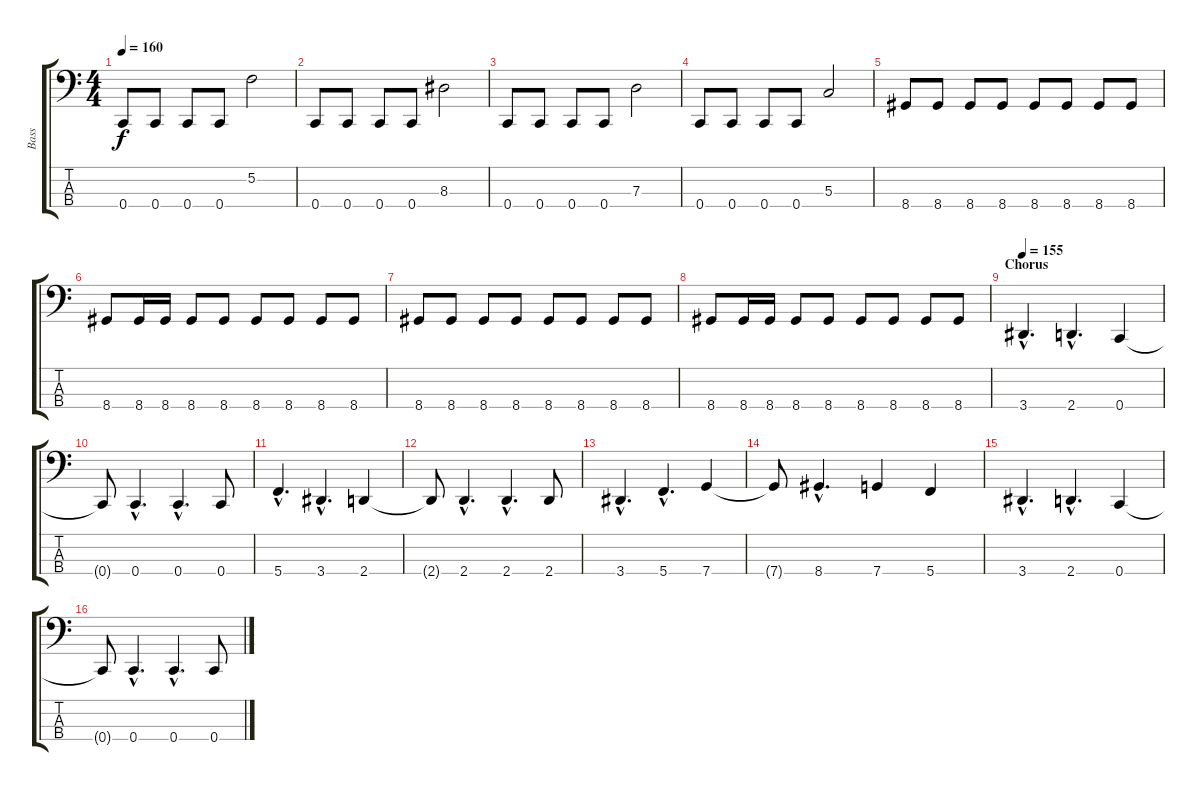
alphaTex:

\track ("Bass" "Bass") {instrument electricbasspick}
\staff {score tabs}
\tuning (F2 C2 G1 C1) {hide}
\ts (4 4)
\tempo 160
\clef f4
\ks c
0.4.8{dy f} 0.4.8 0.4.8 0.4.8 5.2.2 |
0.4.8 0.4.8 0.4.8 0.4.8 8.3.2 |
0.4.8 0.4.8 0.4.8 0.4.8 7.3.2 |
0.4.8 0.4.8 0.4.8 0.4.8 5.3.2 |
8.4.8 8.4.8 8.4.8 8.4.8 8.4.8 8.4.8 8.4.8 8.4.8 |
8.4.8 8.4.16 8.4.16 8.4.8 8.4.8 8.4.8 8.4.8 8.4.8 8.4.8 |
8.4.8 8.4.8 8.4.8 8.4.8 8.4.8 8.4.8 8.4.8 8.4.8 |
8.4.8 8.4.16 8.4.16 8.4.8 8.4.8 8.4.8 8.4.8 8.4.8 8.4.8 |
\section ("" "Chorus")
\tempo 155
3.4{hac}.4{d} 2.4{hac}.4{d} 0.4.4 |
0.4{t}.8 0.4{hac}.4{d} 0.4{hac}.4{d} 0.4.8 |
5.4{hac}.4{d} 3.4{hac}.4{d} 2.4.4 |
2.4{t}.8 2.4{hac}.4{d} 2.4{hac}.4{d} 2.4.8 |
3.4{hac}.4{d} 5.4{hac}.4{d} 7.4.4 |
7.4{t}.8 8.4{hac}.4{d} 7.4.4 5.4.4 |
3.4{hac}.4{d} 2.4{hac}.4{d} 0.4.4 |
0.4{t}.8 0.4{hac}.4{d} 0.4{hac}.4{d} 0.4{ss}.8
